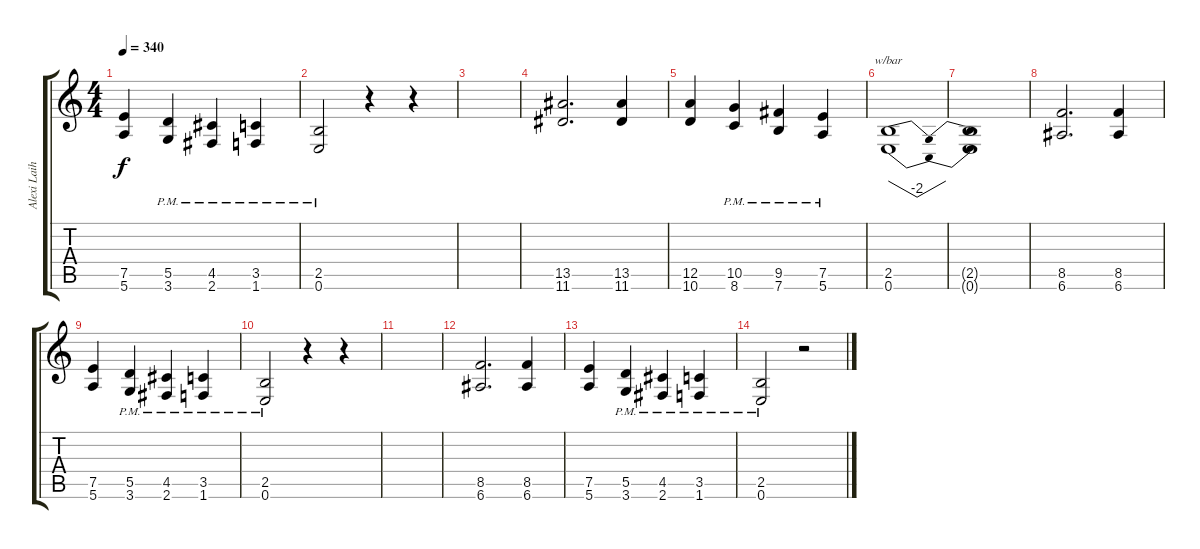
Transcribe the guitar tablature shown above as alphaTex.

\track ("Alexi Laiho Rythm" "Alexi Laih") {instrument overdrivenguitar}
\staff {score tabs}
\tuning (E4 B3 G3 D3 A2 E2) {hide}
\ts (4 4)
\tempo 340
\clef g2
\ks c
(7.5 5.6).4{dy f} (5.5{pm} 3.6{pm}).4 (4.5{pm} 2.6{pm}).4 (3.5{pm} 1.6{pm}).4 |
(2.5{pm} 0.6{pm}).2 r.4 r.4 |
|
(13.5 11.6).2{d} (13.5 11.6).4 |
(12.5 10.6).4 (10.5{pm} 8.6{pm}).4 (9.5{pm} 7.6{pm}).4 (7.5{pm} 5.6{pm}).4 |
(2.5 0.6).1{tbe (dip default 0 0 45 -8 60 0)} |
(2.5{t} 0.6{t}).1 |
(8.5 6.6).2{d} (8.5 6.6).4 |
(7.5 5.6).4 (5.5{pm} 3.6{pm}).4 (4.5{pm} 2.6{pm}).4 (3.5{pm} 1.6{pm}).4 |
(2.5{pm} 0.6{pm}).2 r.4 r.4 |
|
(8.5 6.6).2{d} (8.5 6.6).4 |
(7.5 5.6).4 (5.5{pm} 3.6{pm}).4 (4.5{pm} 2.6{pm}).4 (3.5{pm} 1.6{pm}).4 |
(2.5{pm} 0.6).2 r.2
